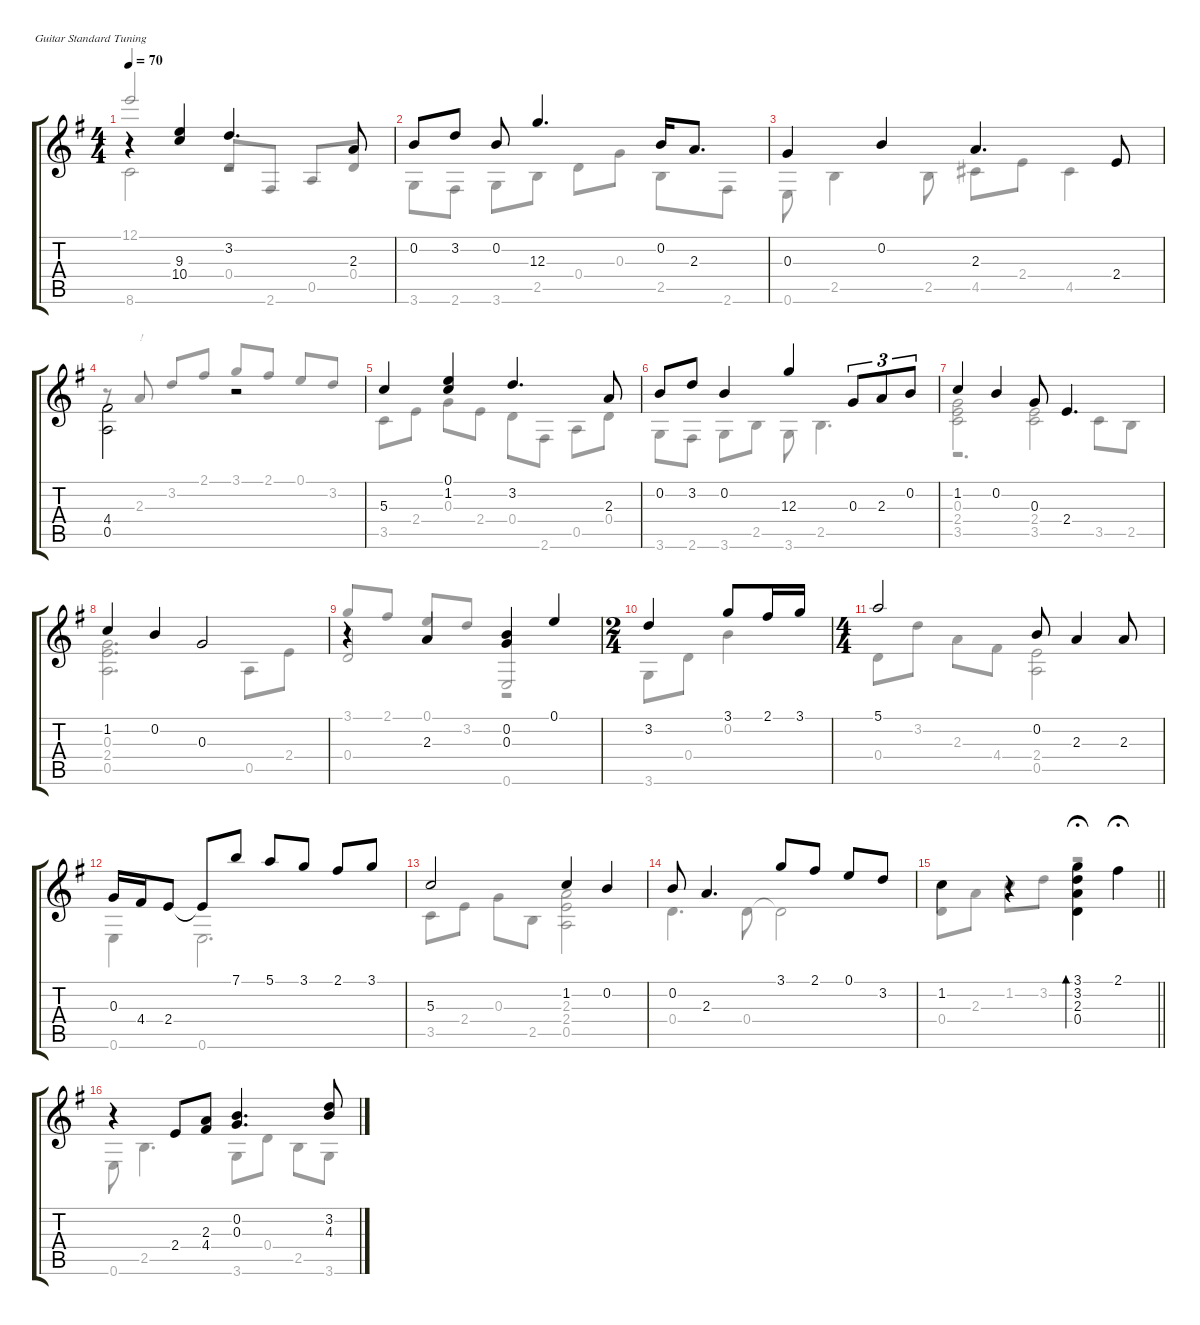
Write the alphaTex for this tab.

\defaultSystemsLayout 4
\hideDynamics
\bracketExtendMode groupsimilarinstruments
\firstSystemTrackNameOrientation horizontal
\otherSystemsTrackNameOrientation horizontal
\track "" {instrument acousticguitarnylon}
\staff {score tabs}
\tuning (E4 B3 G3 D3 A2 E2)
\voice
\ts (4 4)
\tempo 70
\clef g2
\ks eminor
r.4{dy f} (9.3 10.4).4 3.2.4{d} 2.3.8 |
0.2.8 3.2.8 0.2.8 12.3.4{d} 0.2.16 2.3.8{d} |
0.3.4 0.2.4 2.3.4{d} 2.4.8 |
(4.4 0.5).2{beam invert} r.2 |
5.3.4 (0.1 1.2).4 3.2.4{d} 2.3.8 |
0.2.8 3.2.8 0.2.4 12.3.4 0.3.8{tu (3 2)} 2.3.8{tu (3 2)} 0.2.8{tu (3 2)} |
1.2.4 0.2.4 0.3.8 2.4.4{d} |
1.2.4 0.2.4 0.3.2 |
r.4 2.3.4 (0.2 0.3).4 0.1.4 |
\ts (2 4)
3.2.4 3.1.8 2.1.16 3.1.16 |
\ts (4 4)
5.1.2 0.2.8 2.3.4 2.3.8 |
0.3.16 4.4.16 2.4.8 2.4{t}.8 7.1.8 5.1.8 3.1.8 2.1.8 3.1.8 |
5.3.2 1.2.4 0.2.4 |
0.2.8 2.3.4{d} 3.1.8 2.1.8 0.1.8 3.2.8 |
\barLineRight lightlight
1.2.4 r.4{beam invert} (3.1 3.2 2.3 0.4).4{bd 60 fermata (medium 0.5)} 2.1.4{fermata (medium 0.5) beam invert} |
r.4 2.4.8 (4.4 2.3).8 (0.3 0.2).4{d} (3.2 4.3).8
\voice
\clef g2
\ottava regular
\simile none
\ks eminor
12.1.2{dy f beam invert} 0.4.8{beam invert} 2.6.8 0.5.8{beam invert} 0.4.8 |
3.6.8 2.6.8 3.6.8 2.5.8 0.4.8 0.3.8 2.5.8 2.6.8 |
0.6.8 2.5.4 2.5.8 4.5.8 2.4.8 4.5.4 |
r.8 2.3.8{txt "!" beam invert} 3.2.8{beam invert} 2.1.8 3.1.8{beam invert} 2.1.8 0.1.8{beam invert} 3.2.8 |
3.5.8 2.4.8 0.3.8 2.4.8 0.4.8 2.6.8 0.5.8 0.4.8 |
3.6.8 2.6.8 3.6.8 2.5.8 3.6.8 2.5.4{d} |
(3.5 2.4 0.3).2 (3.5 2.4).2 |
(0.5 2.4 0.3).2{d} 0.5.8 2.4.8 |
0.4.2{beam invert} 0.6.2{beam invert} |
3.6.8 0.4.8 0.2.4 |
0.4.8 3.2.8 2.3.8 4.4.8 (0.5 2.4).2 |
0.6.4 0.6.2{d} |
3.5.8 2.4.8 0.3.8 2.5.8 (0.5 2.4 2.3).2 |
0.4.4{d} 0.4.8 0.4{t}.2 |
\barLineRight lightlight
0.4.8 2.3.8 1.2.8 3.2.8 r.2{bd 0 fermata (medium 0.5)} |
0.6.8 2.5.4{d} 3.6.8 0.4.8 2.5.8 3.6.8
\voice
\clef g2
\ottava regular
\simile none
\ks eminor
8.6.2{dy f} r.2 |
|
|
|
|
|
r.2{d} 3.5.8 2.5.8 |
|
3.1.8{beam invert} 2.1.8 0.1.8{beam invert} 3.2.8 r.2 |
|
|
|
|
|
\barLineRight lightlight
|
